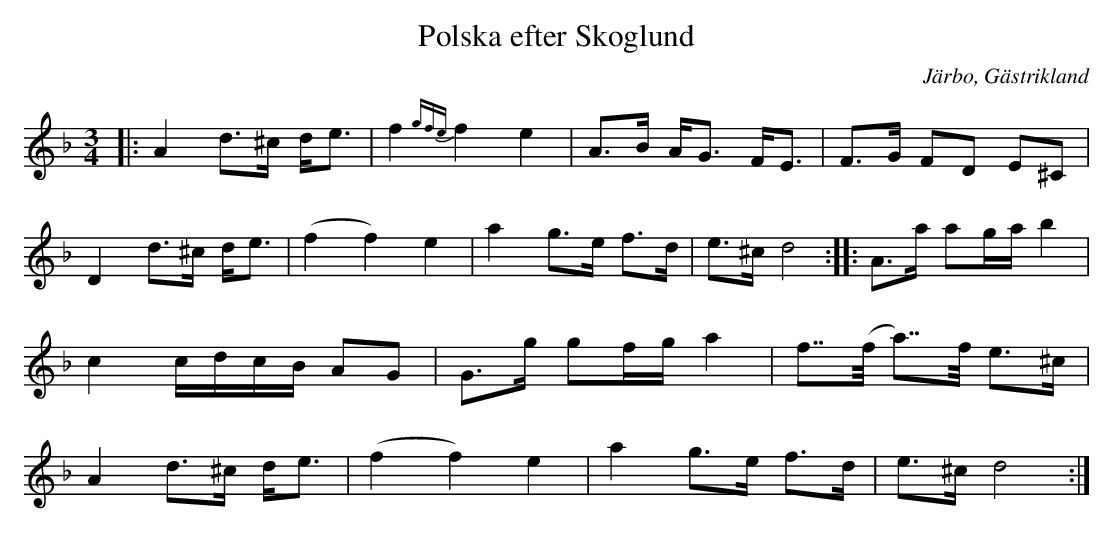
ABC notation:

X:1
T: Polska efter Skoglund
O: Järbo, Gästrikland
M: 3/4
L: 1/16
K: Dm
|:A4 d2>^c2 d2<e2 |f4 {gfe}f4 e4| A2>B2 A2<G2 F2<E2|F2>G2 F2D2 E2^C2|D4 d2>^c2 d2<e2 |(f4f4) e4|a4 g2>e2 f2>d2|e2>^c2 d8:||:A2>a2 a2ga b4|c4 cdcB A2G2|G2>g2 g2fg  a4|f2>>(f2 a2)>>f2 e2>^c2|A4 d2>^c2 d2<e2 |(f4f4) e4|a4 g2>e2 f2>d2|e2>^c2 d8:|
